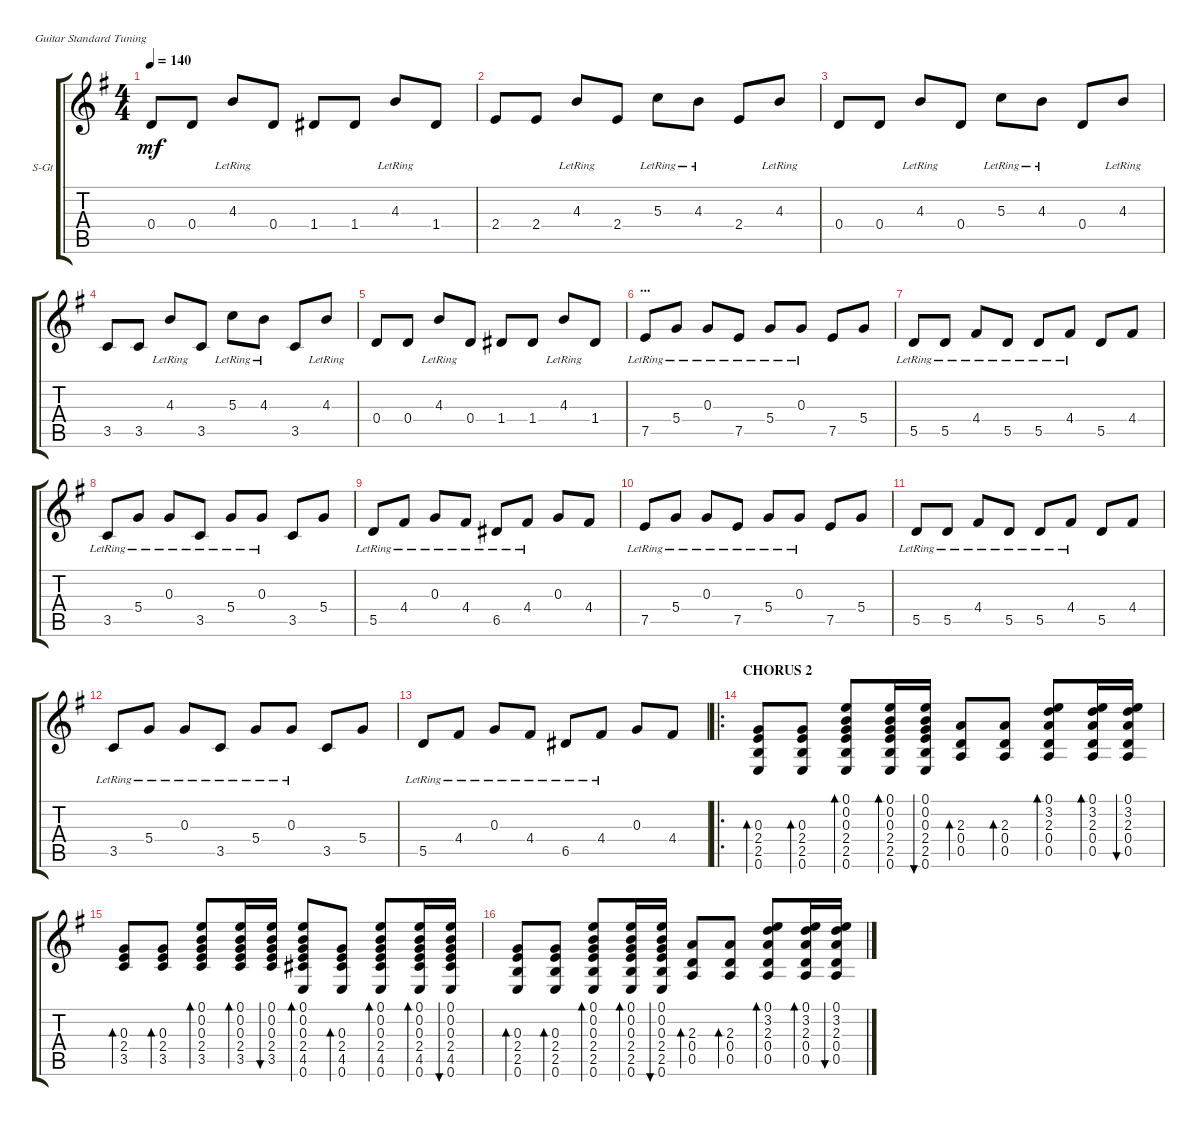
\defaultSystemsLayout 4
\bracketExtendMode groupsimilarinstruments
\firstSystemTrackNameOrientation horizontal
\otherSystemsTrackNameOrientation horizontal
\track ("Steel Guitar SOLO" "S-Gt") {instrument acousticguitarsteel}
\staff {score tabs}
\tuning (E4 B3 G3 D3 A2 E2)
\ts (4 4)
\tempo 140
\clef g2
\ks eminor
0.4.8{dy mf} 0.4.8 4.3{lr}.8 0.4.8 1.4.8 1.4.8 4.3{lr}.8 1.4.8 |
2.4.8 2.4.8 4.3{lr}.8 2.4.8 5.3{lr}.8 4.3{lr}.8 2.4.8 4.3{lr}.8 |
0.4.8 0.4.8 4.3{lr}.8 0.4.8 5.3{lr}.8 4.3{lr}.8 0.4.8 4.3{lr}.8 |
3.5.8 3.5.8 4.3{lr}.8 3.5.8 5.3{lr}.8 4.3{lr}.8 3.5.8 4.3{lr}.8 |
0.4.8 0.4.8 4.3{lr}.8 0.4.8 1.4.8 1.4.8 4.3{lr}.8 1.4.8 |
\section ("" "...")
7.5{lr}.8 5.4{lr}.8 0.3{lr}.8 7.5{lr}.8 5.4{lr}.8 0.3{lr}.8 7.5.8 5.4.8 |
5.5{lr}.8 5.5{lr}.8 4.4{lr}.8 5.5{lr}.8 5.5{lr}.8 4.4{lr}.8 5.5.8 4.4.8 |
3.5{lr}.8 5.4{lr}.8 0.3{lr}.8 3.5{lr}.8 5.4{lr}.8 0.3{lr}.8 3.5.8 5.4.8 |
5.5{lr}.8 4.4{lr}.8 0.3{lr}.8 4.4{lr}.8 6.5{lr}.8 4.4{lr}.8 0.3.8 4.4.8 |
7.5{lr}.8 5.4{lr}.8 0.3{lr}.8 7.5{lr}.8 5.4{lr}.8 0.3{lr}.8 7.5.8 5.4.8 |
5.5{lr}.8 5.5{lr}.8 4.4{lr}.8 5.5{lr}.8 5.5{lr}.8 4.4{lr}.8 5.5.8 4.4.8 |
3.5{lr}.8 5.4{lr}.8 0.3{lr}.8 3.5{lr}.8 5.4{lr}.8 0.3{lr}.8 3.5.8 5.4.8 |
5.5{lr}.8 4.4{lr}.8 0.3{lr}.8 4.4{lr}.8 6.5{lr}.8 4.4{lr}.8 0.3.8 4.4.8 |
\ro
\section ("" "CHORUS 2")
(0.6 2.5 2.4 0.3).8{bd 30} (0.6 2.5 2.4 0.3).8{bd 30} (0.6 2.5 2.4 0.3 0.2 0.1).8{bd 30} (0.6 2.5 2.4 0.3 0.2 0.1).16{bd 30} (0.6 2.5 2.4 0.3 0.2 0.1).16{bu 30} (0.5 0.4 2.3).8{bd 30} (0.5 0.4 2.3).8{bd 30} (0.5 0.4 2.3 3.2 0.1).8{bd 30} (0.5 0.4 2.3 3.2 0.1).16{bd 30} (0.5 0.4 2.3 3.2 0.1).16{bu 30} |
(3.5 2.4 0.3).8{bd 30} (3.5 2.4 0.3).8{bd 30} (3.5 2.4 0.3 0.2 0.1).8{bd 30} (3.5 2.4 0.3 0.2 0.1).16{bd 30} (3.5 2.4 0.3 0.2 0.1).16{bu 30} (0.6 4.5 2.4 0.3 0.2 0.1).8{bd 30} (0.6 4.5 2.4 0.3).8{bd 30} (0.6 4.5 2.4 0.3 0.2 0.1).8{bd 30} (0.6 4.5 2.4 0.3 0.2 0.1).16{bd 30} (0.6 4.5 2.4 0.3 0.2 0.1).16{bu 30} |
(0.6 2.5 2.4 0.3).8{bd 30} (0.6 2.5 2.4 0.3).8{bd 30} (0.6 2.5 2.4 0.3 0.2 0.1).8{bd 30} (0.6 2.5 2.4 0.3 0.2 0.1).16{bd 30} (0.6 2.5 2.4 0.3 0.2 0.1).16{bu 30} (0.5 0.4 2.3).8{bd 30} (0.5 0.4 2.3).8{bd 30} (0.5 0.4 2.3 3.2 0.1).8{bd 30} (0.5 0.4 2.3 3.2 0.1).16{bd 30} (0.5 0.4 2.3 3.2 0.1).16{bu 30}
